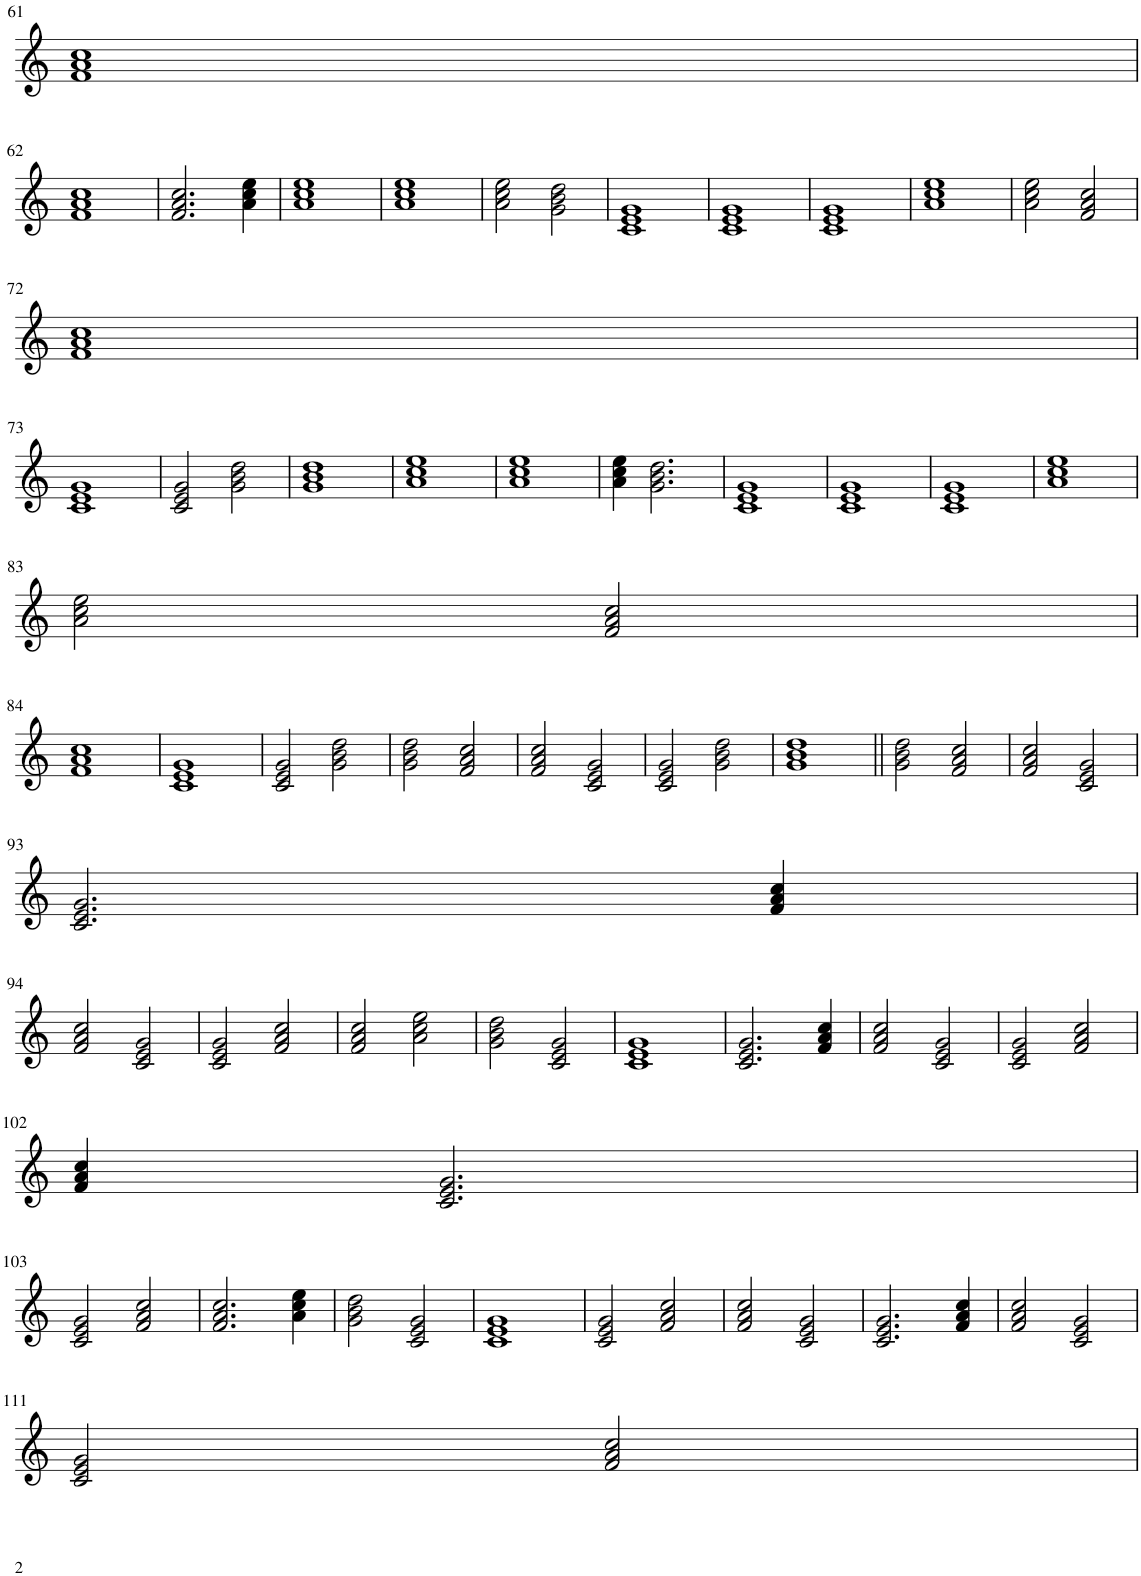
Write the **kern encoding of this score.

**kern
*part1
*staff1
*I"Piano
*I'Pno.
!!LO:PB:g=z
*clefG2
*k[]
*M4/4
=61
1f 1a 1cc
!!LO:LB:g=z
=62
1f 1a 1cc
=63
2.f/ 2.a/ 2.cc/
4a\ 4cc\ 4ee\
=64
1a 1cc 1ee
=65
1a 1cc 1ee
=66
2a\ 2cc\ 2ee\
2g\ 2b\ 2dd\
=67
1c 1e 1g
=68
1c 1e 1g
=69
1c 1e 1g
=70
1a 1cc 1ee
=71
2a\ 2cc\ 2ee\
2f/ 2a/ 2cc/
!!LO:LB:g=z
=72
1f 1a 1cc
!!LO:LB:g=z
=73
1c 1e 1g
=74
2c/ 2e/ 2g/
2g\ 2b\ 2dd\
=75
1g 1b 1dd
=76
1a 1cc 1ee
=77
1a 1cc 1ee
=78
4a\ 4cc\ 4ee\
2.g\ 2.b\ 2.dd\
=79
1c 1e 1g
=80
1c 1e 1g
=81
1c 1e 1g
=82
1a 1cc 1ee
!!LO:LB:g=z
=83
2a\ 2cc\ 2ee\
2f/ 2a/ 2cc/
!!LO:LB:g=z
=84
1f 1a 1cc
=85
1c 1e 1g
=86
2c/ 2e/ 2g/
2g\ 2b\ 2dd\
=87
2g\ 2b\ 2dd\
2f/ 2a/ 2cc/
=88
2f/ 2a/ 2cc/
2c/ 2e/ 2g/
=89
2c/ 2e/ 2g/
2g\ 2b\ 2dd\
=90
1g 1b 1dd
=91||
2g\ 2b\ 2dd\
2f/ 2a/ 2cc/
=92
2f/ 2a/ 2cc/
2c/ 2e/ 2g/
!!LO:LB:g=z
=93
2.c/ 2.e/ 2.g/
4f/ 4a/ 4cc/
!!LO:LB:g=z
=94
2f/ 2a/ 2cc/
2c/ 2e/ 2g/
=95
2c/ 2e/ 2g/
2f/ 2a/ 2cc/
=96
2f/ 2a/ 2cc/
2a\ 2cc\ 2ee\
=97
2g\ 2b\ 2dd\
2c/ 2e/ 2g/
=98
1c 1e 1g
=99
2.c/ 2.e/ 2.g/
4f/ 4a/ 4cc/
=100
2f/ 2a/ 2cc/
2c/ 2e/ 2g/
=101
2c/ 2e/ 2g/
2f/ 2a/ 2cc/
!!LO:LB:g=z
=102
4f/ 4a/ 4cc/
2.c/ 2.e/ 2.g/
!!LO:LB:g=z
=103
2c/ 2e/ 2g/
2f/ 2a/ 2cc/
=104
2.f/ 2.a/ 2.cc/
4a\ 4cc\ 4ee\
=105
2g\ 2b\ 2dd\
2c/ 2e/ 2g/
=106
1c 1e 1g
=107
2c/ 2e/ 2g/
2f/ 2a/ 2cc/
=108
2f/ 2a/ 2cc/
2c/ 2e/ 2g/
=109
2.c/ 2.e/ 2.g/
4f/ 4a/ 4cc/
=110
2f/ 2a/ 2cc/
2c/ 2e/ 2g/
!!LO:LB:g=z
=111
2c/ 2e/ 2g/
2f/ 2a/ 2cc/
=
*-
